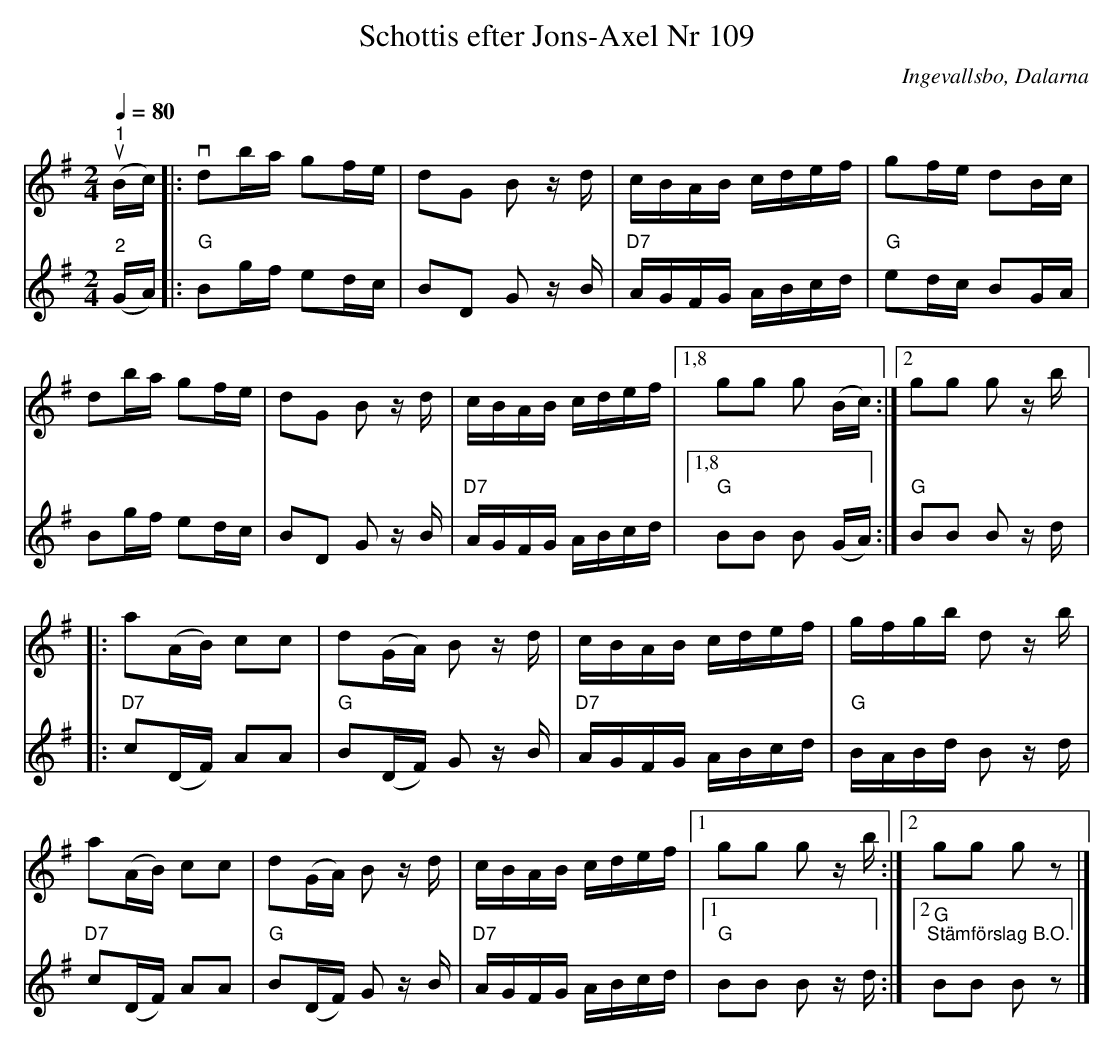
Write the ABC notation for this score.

X:1
T:Schottis efter Jons-Axel Nr 109
O:Ingevallsbo, Dalarna
L:1/16
Q:1/4=80
M:2/4
K:G
V:1
"^1"u (Bc) |:v d2ba g2fe | d2G2 B2 z d | cBAB cdef | g2fe d2Bc |
d2ba g2fe | d2G2 B2 z d | cBAB cdef |1,8 g2g2 g2 (Bc) :|2 g2g2 g2 z b |:
a2(AB) c2c2 | d2(GA) B2 z d | cBAB cdef | gfgb d2 z b |
a2(AB) c2c2 | d2(GA) B2 z d | cBAB cdef |1 g2g2 g2 z b :|2 g2g2 g2 z2 |]
V:2
"^2" (GA) |:"G" B2gf e2dc | B2D2 G2 z B | "D7" AGFG ABcd |"G" e2dc B2GA |
B2gf e2dc | B2D2 G2 z B | "D7" AGFG ABcd |1,8 "G" B2B2 B2 (GA) :| "G" B2B2 B2 z d |:
"D7" c2(DF) A2A2 |"G" B2(DF) G2 z B |"D7" AGFG ABcd | "G" BABd B2 z d |
"D7" c2(DF) A2A2 |"G" B2(DF) G2 z B |"D7" AGFG ABcd |1"G" B2B2 B2 z d :|2 "G" "^Stämförslag B.O." B2B2 B2 z2 |]
